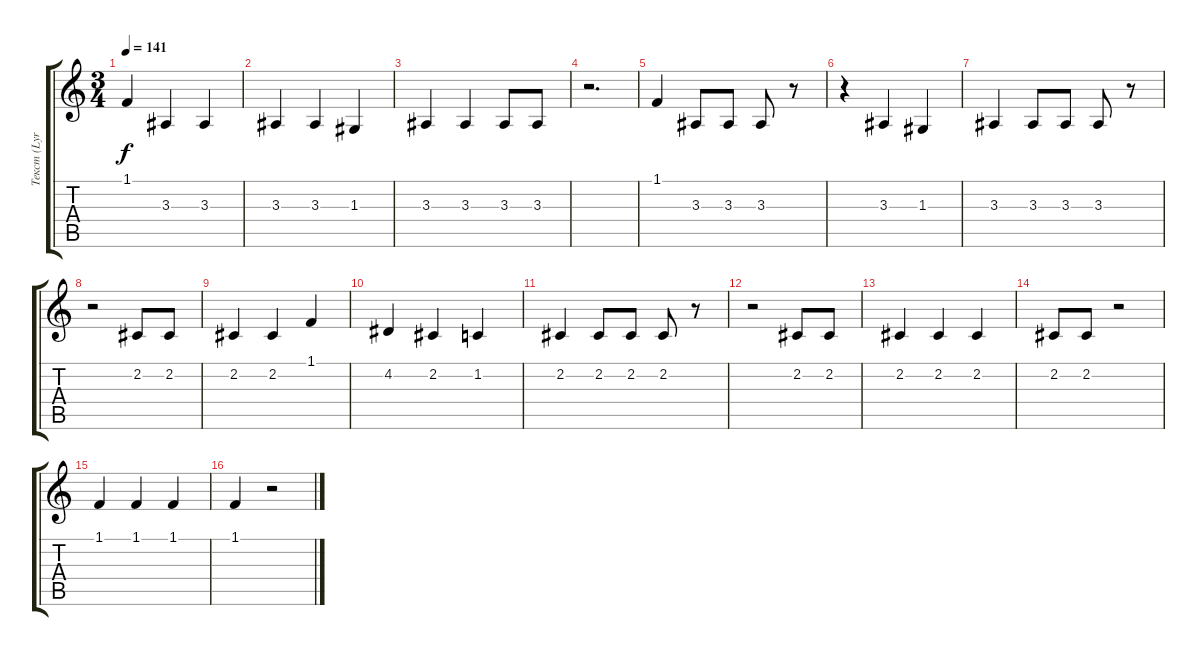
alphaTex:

\track ("Текст (Lyrics)" "Текст (Lyr") {instrument tenorsax}
\staff {score tabs}
\tuning (E4 B3 G3 D3 A2 E2) {hide}
\ts (3 4)
\tempo 141
\clef g2
\ks c
1.1.4{dy f} 3.3.4 3.3.4 |
3.3.4 3.3.4 1.3.4 |
3.3.4 3.3.4 3.3.8 3.3.8 |
r.2{d} |
1.1.4 3.3.8 3.3.8 3.3.8 r.8 |
r.4 3.3.4 1.3.4 |
3.3.4 3.3.8 3.3.8 3.3.8 r.8 |
r.2 2.2.8 2.2.8 |
2.2.4 2.2.4 1.1.4 |
4.2.4 2.2.4 1.2.4 |
2.2.4 2.2.8 2.2.8 2.2.8 r.8 |
r.2 2.2.8 2.2.8 |
2.2.4 2.2.4 2.2.4 |
2.2.8 2.2.8 r.2 |
1.1.4 1.1.4 1.1.4 |
1.1.4 r.2
